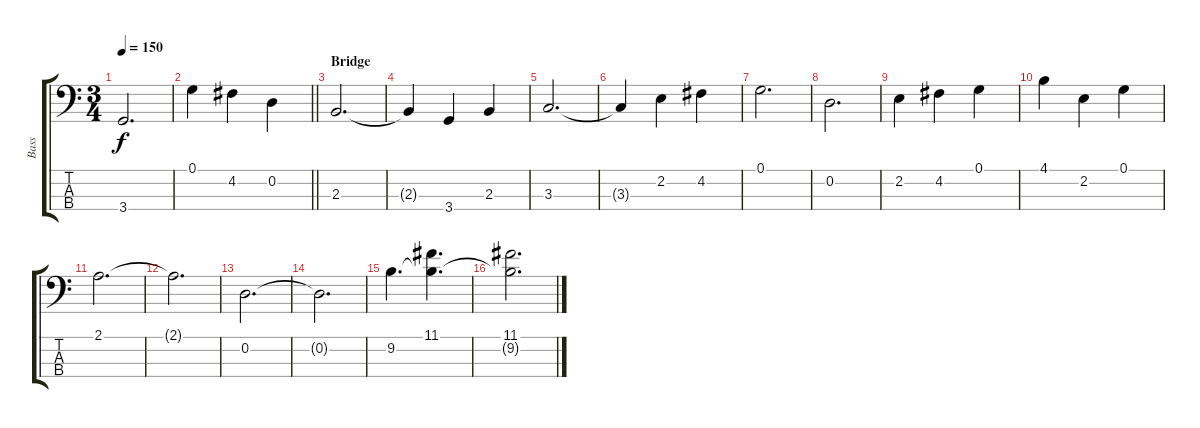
\track ("Bass" "Bass") {instrument electricbassfinger}
\staff {score tabs}
\tuning (G2 D2 A1 E1) {hide}
\ts (3 4)
\tempo 150
\clef f4
\ks c
3.4.2{d dy f} |
\barLineRight lightlight
0.1.4 4.2.4 0.2.4 |
\section ("" "Bridge")
2.3.2{d volume 13} |
2.3{t}.4 3.4.4 2.3.4 |
3.3.2{d} |
3.3{t}.4 2.2.4 4.2.4 |
0.1.2{d} |
0.2.2{d} |
2.2.4 4.2.4 0.1.4 |
4.1.4 2.2.4 0.1.4 |
2.1.2{d} |
2.1{t}.2{d} |
0.2.2{d} |
0.2{t}.2{d} |
9.2.4{d} (11.1 9.2{t}).4{d} |
(11.1 9.2{t}).2{d}
